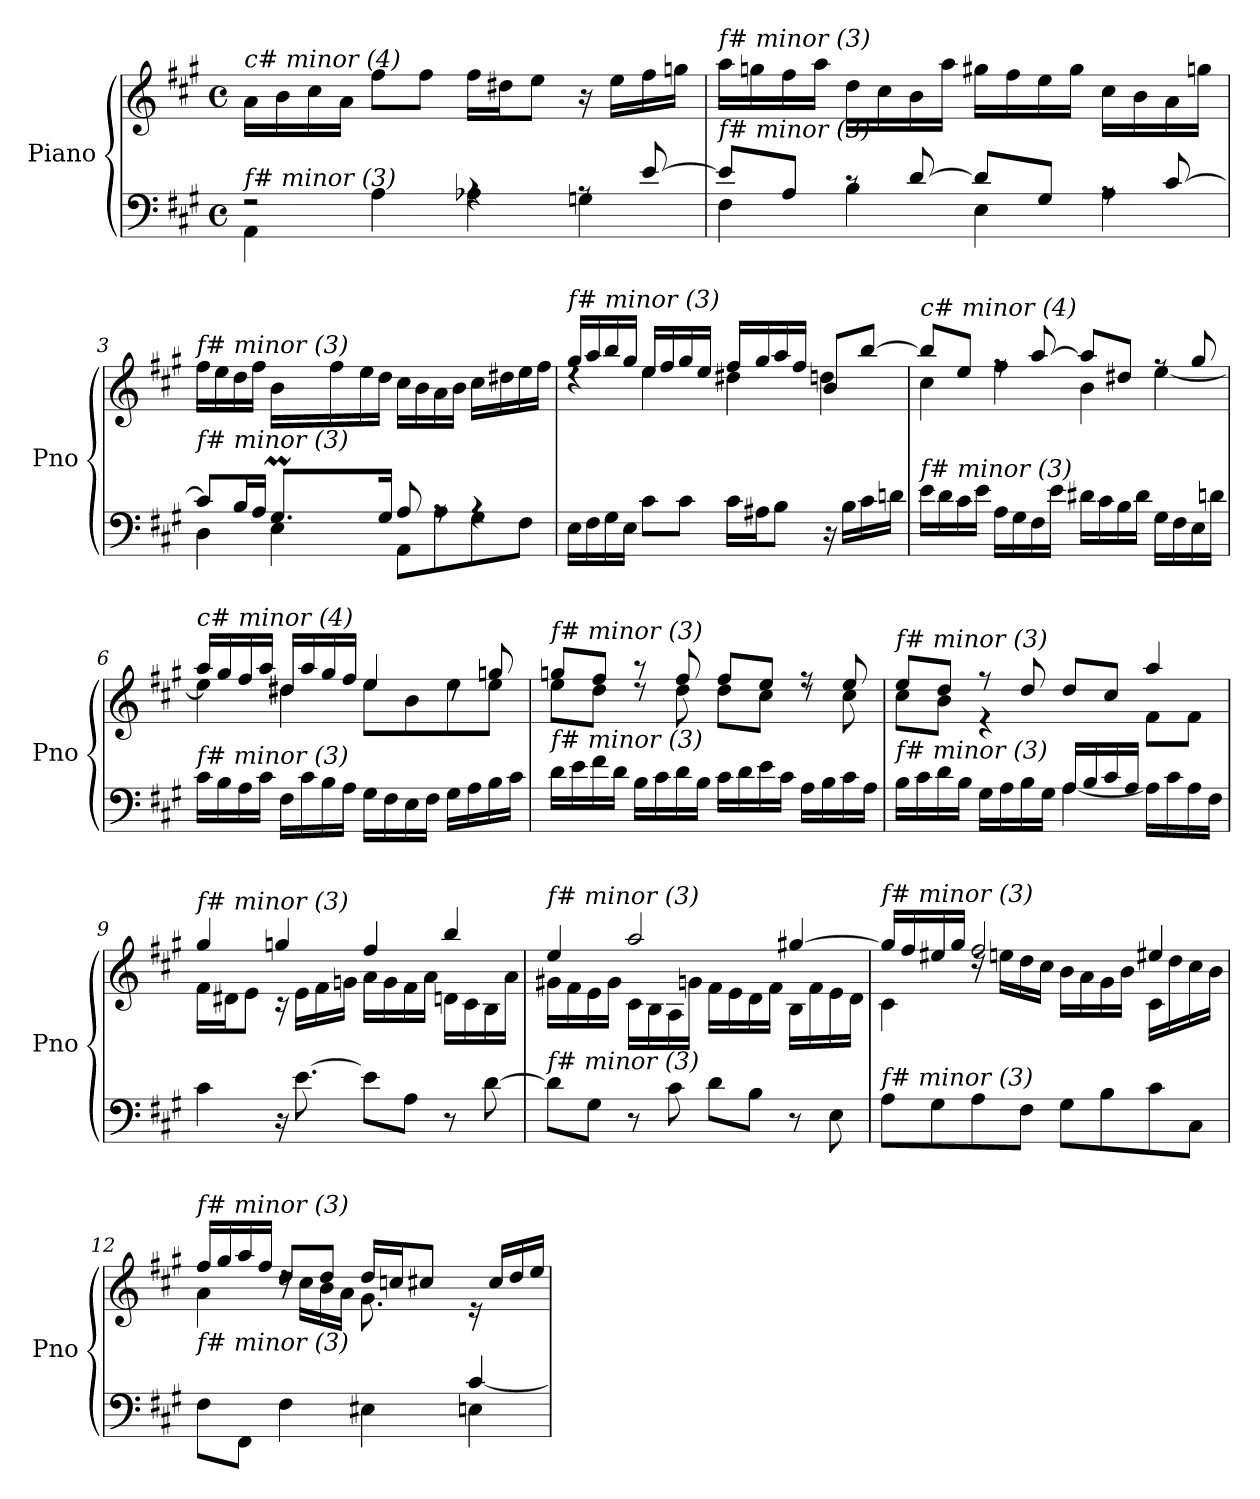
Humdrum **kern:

**kern	**kern
*part1	*part1
*staff2	*staff1
*I"Piano	*
*I'Pno	*
*clefF4	*clefG2
*k[f#c#g#]	*k[f#c#g#]
*M4/4	*M4/4
*met(c)	*met(c)
=1	=1
*^	*
!	!	!LO:TX:i:t=c# minor (4)
!LO:TX:i:t=f# minor (3)	!	!
2rF	4AA\	16a\LL
.	.	16b\
.	.	16cc#\
.	.	16a\JJ
.	4A\	8ff#\L
.	.	8ff#\J
4rA	4A-Xi\	16ff#\LL
.	.	16dd#X\J
.	.	8ee\J
8rA	4Gn\	16r
.	.	16ee\LL
[8e/	.	16ff#\
.	.	16ggn\JJ
=2	=2	=2
!	!	!LO:TX:i:t=f# minor (3)
!LO:TX:i:t=f# minor (3)	!	!
8e/L]	4F#\	16aa\LL
.	.	16ggn\
8A/J	.	16ff#\
.	.	16aa\JJ
8rc	4B\	16dd\LL
.	.	16cc#\
[8d/	.	16b\
.	.	16aa\JJ
8d/L]	4E\	16gg#X\LL
.	.	16ff#\
8G#/J	.	16ee\
.	.	16gg#\JJ
8rA	4A\	16cc#\LL
.	.	16b\
[8c#/	.	16a\
.	.	16ggn\JJ
!!LO:LB:g=z
=3	=3	=3
*	*^	*^
!	!	!	!LO:TX:i:t=f# minor (3)	!
!LO:TX:i:t=f# minor (3)	!	!	!	!
8c#/L]	4D\	4ryy	16ff#\LL	4ryy
.	.	.	16ee\	.
16B/L	.	.	16dd\	.
16A/JJ	.	.	16ff#\JJ	.
8.G#m/L	4E\	32ALLLyy	16b\LL	8.ryy
.	.	32G#yy	.	.
.	.	32AJyy	16ff#\	.
.	.	16.G#JJyy	.	.
.	.	.	16ee\	.
16G#/Jk	.	2ryy	16dd\JJ	2ryy
8A/	8AA\L	.	16cc#\LL	.
.	.	.	16b\	.
8rA	8A\	.	16a\	.
.	.	.	16b\JJ	.
4rA	8G#\	.	16cc#\LL	.
.	.	.	16dd#X\	.
.	8F#\J	.	16ee\	.
.	.	16ryy	16ff#\JJ	16ryy
=4	=4	=4	=4	=4
!	!	!	!LO:TX:i:t=f# minor (3)	!
!LO:TX:i:t=f# minor (3)	!	!	!	!
*v	*v	*v	*	*
16E\LL	16gg#/LL	4rdd
16F#\	16aa/	.
16G#\	16bb/	.
16E\JJ	16gg#/JJ	.
8c#\L	16ee/LL	4ee\
.	16ff#/	.
8c#\J	16gg#/	.
.	16ee/JJ	.
16c#\LL	16ff#/LL	4dd#X\
16A#X\J	16gg#/	.
8B\J	16aa/	.
.	16ff#/JJ	.
16r	8b/L	4ddn\
16B\LL	.	.
16c#\	[8bb/J	.
16dn\JJ	.	.
!!LO:LB:g=z	!!
=5	=5	=5
!	!LO:TX:i:t=c# minor (4)	!
!LO:TX:i:t=f# minor (3)	!	!
16e\LL	8bb/L]	4cc#\
16d\	.	.
16c#\	8ee/J	.
16e\JJ	.	.
16A\LL	8rff	4ff#\
16G#\	.	.
16F#\	[8aa/	.
16e\JJ	.	.
16d#X\LL	8aa/L]	4b\
16c#\	.	.
16B\	8dd#X/J	.
16d#\JJ	.	.
16G#\LL	8rff	[4ee\
16F#\	.	.
16E\	8gg#/	.
16dn\JJ	.	.
!!LO:LB:g=z	!!
=6	=6	=6
!	!LO:TX:i:t=c# minor (4)	!
!LO:TX:i:t=f# minor (3)	!	!
16c#\LL	16aa/LL	4ee\]
16B\	16gg#/	.
16A\	16ff#/	.
16c#\JJ	16aa/JJ	.
16F#\LL	16dd#X/LL	4dd#\
16c#\	16aa/	.
16B\	16gg#/	.
16A\JJ	16ff#/JJ	.
16G#\LL	4ee/	8ee\L
16F#\	.	.
16E\	.	8b\
16F#\JJ	.	.
16G#\LL	8rdd	8ee\
16A\	.	.
16B\	8ggn/	8ee\J
16c#\JJ	.	.
=7	=7	=7
!	!LO:TX:i:t=f# minor (3)	!
!LO:TX:i:t=f# minor (3)	!	!
16d\LL	8ggn/L	8ee\L
16e\	.	.
16f#\	8ff#/J	8dd\J
16d\JJ	.	.
16B\LL	8r	8rdd
16c#\	.	.
16d\	8ff#/	8dd\
16B\JJ	.	.
16c#\LL	8ff#/L	8dd\L
16d\	.	.
16e\	8ee/J	8cc#\J
16c#\JJ	.	.
16A\LL	8r	8rdd
16B\	.	.
16c#\	8ee/	8cc#\
16A\JJ	.	.
!!LO:LB:g=z
=8	=8	=8
*^	*	*^
*	*^	*	*	*
!	!	!	!LO:TX:i:t=f# minor (3)	!	!
!LO:TX:i:t=f# minor (3)	!	!	!	!	!
2ryy	16B\LL	2ryy	8ee/L	8cc#\L	2ryy
.	16c#\	.	.	.	.
.	16d\	.	8dd/J	8b\J	.
.	16B\JJ	.	.	.	.
.	16G#\LL	.	8r	4r	.
.	16A\	.	.	.	.
.	16B\	.	8dd/	.	.
.	16G#\JJ	.	.	.	.
4ryy	[4A\	16A/LL	8dd/L	4ryy	4ryy
.	.	16B/	.	.	.
.	.	16c#/	8cc#/J	.	.
.	.	16A/JJ	.	.	.
4ryy	16A\LL]	4ryy	4aa/	8f#\L	4ryy
.	16c#\	.	.	.	.
.	16A\	.	.	8f#\J	.
.	16F#\JJ	.	.	.	.
*	*v	*v	*	*	*
*	*	*	*v	*v
!!LO:PB:g=z
=9	=9	=9	=9
!	!	!LO:TX:i:t=f# minor (3)	!
!LO:TX:i:t=f# minor (3)	!	!	!
*v	*v	*	*
4c#\	4gg#/	16f#\LL
.	.	16d#X\J
.	.	8e\J
16r	4ggn/	16r
[8.e\	.	16e\LL
.	.	16f#\
.	.	16gn\JJ
8e\L]	4ff#/	16a\LL
.	.	16g\
8A\J	.	16f#\
.	.	16a\JJ
8r	4bb/	16dn\LL
.	.	16c#\
[8d\	.	16B\
.	.	16a\JJ
=10	=10	=10
!	!LO:TX:i:t=f# minor (3)	!
!LO:TX:i:t=f# minor (3)	!	!
8d\L]	4ee/	16g#X\LL
.	.	16f#\
8G#\J	.	16e\
.	.	16g#\JJ
8r	2aa/	16c#\LL
.	.	16B\
8c#\	.	16A\
.	.	16gn\JJ
8d\L	.	16f#\LL
.	.	16e\
8B\J	.	16d\
.	.	16f#\JJ
8r	[4gg#X/	16B\LL
.	.	16f#\
8E\	.	16e\
.	.	16d\JJ
!!LO:LB:g=z	!!
=11	=11	=11
!	!LO:TX:i:t=f# minor (3)	!
!LO:TX:i:t=f# minor (3)	!	!
8A\L	16gg#/LL]	4c#\
.	16ff#/	.
8G#\	16ee#X/	.
.	16gg#/JJ	.
8A\	2ff#/	16rdd
.	.	16een\LL
8F#\J	.	16dd\
.	.	16cc#\JJ
8G#\L	.	16b\LL
.	.	16a\
8B\	.	16g#\
.	.	16b\JJ
8c#\	4ee#X/	16c#\LL
.	.	16dd\
8C#\J	.	16cc#\
.	.	16b\JJ
=12	=12	=12
*^	*	*^
*	*^	*	*	*
!	!	!	!LO:TX:i:t=f# minor (3)	!	!
!LO:TX:i:t=f# minor (3)	!	!	!	!	!
2ryy	8F#\L	2.ryy	16ff#/LL	4a\	2.ryy
.	.	.	16gg#/	.	.
.	8FF#\J	.	16aa/	.	.
.	.	.	16ff#/JJ	.	.
.	4F#\	.	8dd/L	16rdd	.
.	.	.	.	16cc#\LL	.
.	.	.	8dd/J	16b\	.
.	.	.	.	16a\JJ	.
8.ryy	4E#X\	.	16dd/LL	8.g#\L	.
.	.	.	16ccnj/J	.	.
.	.	.	8cc#/J	.	.
16A/Jk	.	.	.	16ryy	.
4ryy	[4c#/	4En\	16re	4ryy	4ryy
.	.	.	16cc#/LL	.	.
.	.	.	16dd/	.	.
.	.	.	16ee/JJ	.	.
*v	*v	*v	*	*	*
*	*v	*v	*v
=	=
*-	*-
